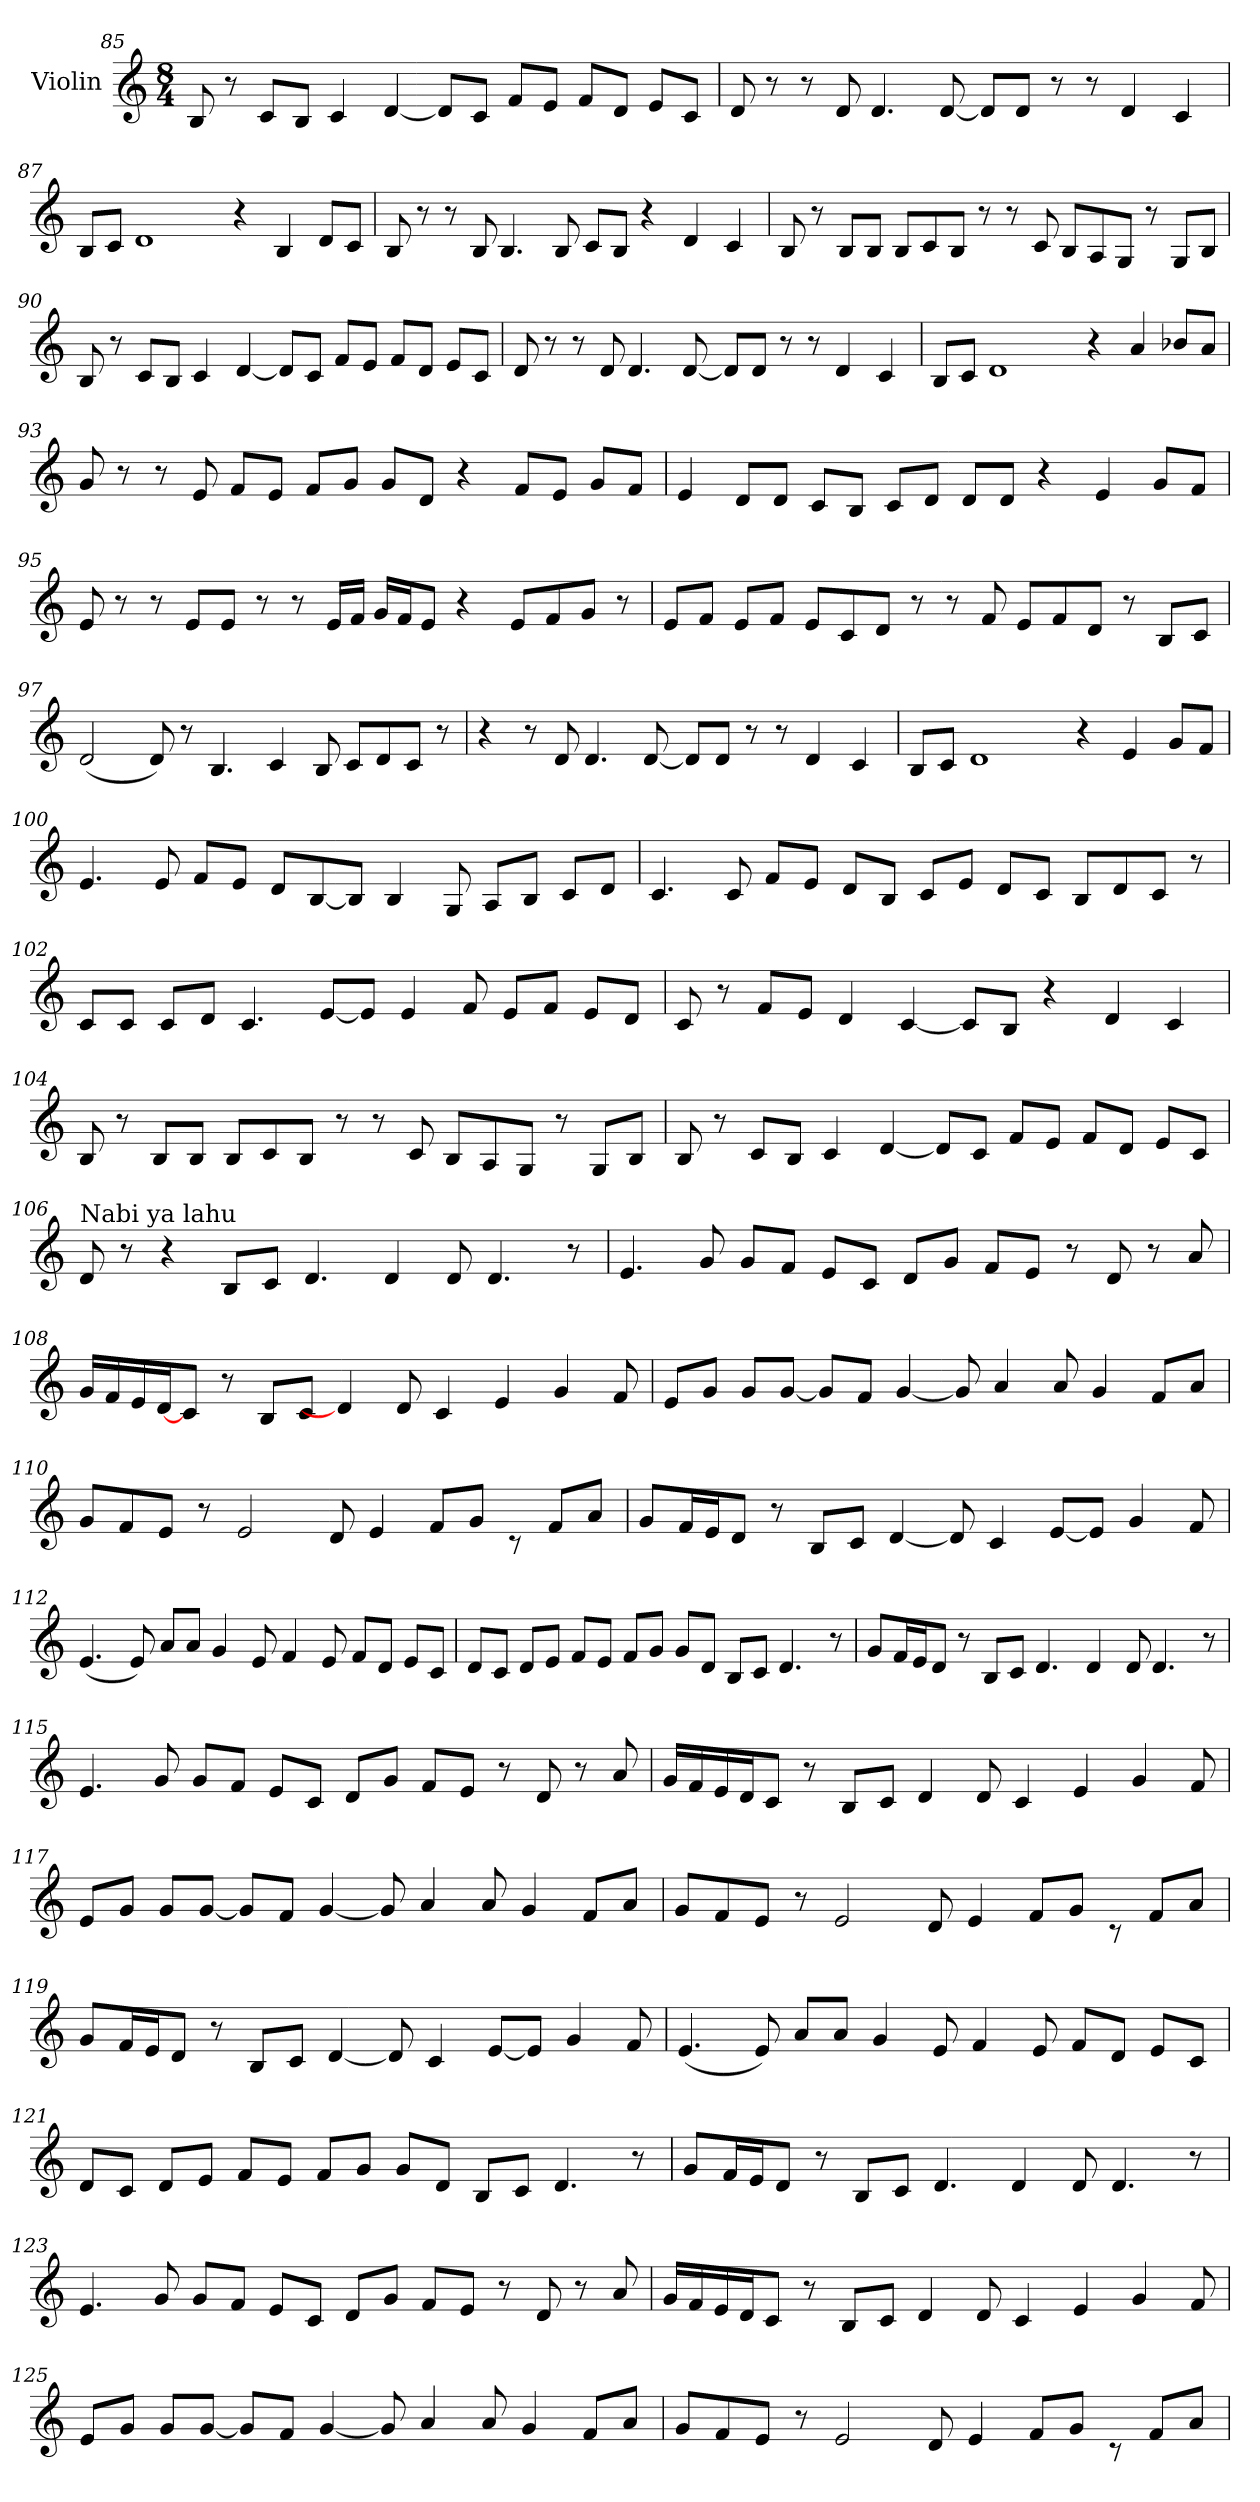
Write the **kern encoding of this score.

**kern
*part1
*staff1
*I"Violin
*clefG2
*k[]
*M8/4
=85
8B/
8r
8c/L
8B/J
4c/
[4d/
8d/L]
8c/J
8f/L
8e/J
8f/L
8d/J
8e/L
8c/J
!!LO:LB:g=z
=86
8d/
8r
8r
8d/
4.d/
[8d/
8d/L]
8d/J
8r
8r
4d/
4c/
=87
8B/L
8c/J
1d
4r
4B/
8d/L
8c/J
!!LO:LB:g=z
=88
8B/
8r
8r
8B/
4.B/
8B/
8c/L
8B/J
4r
4d/
4c/
=89
8B/
8r
8B/L
8B/J
8B/L
8c/
8B/J
8r
8r
8c/
8B/L
8A/
8G/J
8r
8G/L
8B/J
!!LO:LB:g=z
=90
8B/
8r
8c/L
8B/J
4c/
[4d/
8d/L]
8c/J
8f/L
8e/J
8f/L
8d/J
8e/L
8c/J
=91
8d/
8r
8r
8d/
4.d/
[8d/
8d/L]
8d/J
8r
8r
4d/
4c/
!!LO:LB:g=z
=92
8B/L
8c/J
1d
4r
4a/
8b-X/L
8a/J
=93
8g/
8r
8r
8e/
8f/L
8e/J
8f/L
8g/J
8g/L
8d/J
4r
8f/L
8e/J
8g/L
8f/J
!!LO:LB:g=z
=94
4e/
8d/L
8d/J
8c/L
8B/J
8c/L
8d/J
8d/L
8d/J
4r
4e/
8g/L
8f/J
=95
8e/
8r
8r
8e/L
8e/J
8r
8r
16e/LL
16f/JJ
16g/LL
16f/J
8e/J
4r
8e/L
8f/
8g/J
8r
!!LO:LB:g=z
=96
8e/L
8f/J
8e/L
8f/J
8e/L
8c/
8d/J
8r
8r
8f/
8e/L
8f/
8d/J
8r
8B/L
8c/J
=97
(<2d/
8d/)
8r
4.B/
4c/
8B/
8c/L
8d/
8c/J
8r
!!LO:PB:g=z
=98
4r
8r
8d/
4.d/
[8d/
8d/L]
8d/J
8r
8r
4d/
4c/
=99
8B/L
8c/J
1d
4r
4e/
8g/L
8f/J
!!LO:LB:g=z
=100
4.e/
8e/
8f/L
8e/J
8d/L
[8B/
8B/J]
4B/
8G/
8A/L
8B/J
8c/L
8d/J
=101
4.c/
8c/
8f/L
8e/J
8d/L
8B/J
8c/L
8e/J
8d/L
8c/J
8B/L
8d/
8c/J
8r
!!LO:LB:g=z
=102
8c/L
8c/J
8c/L
8d/J
4.c/
[8e/L
8e/J]
4e/
8f/
8e/L
8f/J
8e/L
8d/J
=103
8c/
8r
8f/L
8e/J
4d/
[4c/
8c/L]
8B/J
4r
4d/
4c/
!!LO:LB:g=z
=104
8B/
8r
8B/L
8B/J
8B/L
8c/
8B/J
8r
8r
8c/
8B/L
8A/
8G/J
8r
8G/L
8B/J
=105
8B/
8r
8c/L
8B/J
4c/
[4d/
8d/L]
8c/J
8f/L
8e/J
8f/L
8d/J
8e/L
8c/J
!!LO:LB:g=z
=106
!LO:TX:a:t=Nabi ya lahu
8d/
8r
4r
8B/L
8c/J
4.d/
4d/
8d/
4.d/
8r
=107
4.e/
8g/
8g/L
8f/J
8e/L
8c/J
8d/L
8g/J
8f/L
8e/J
8r
8d/
8r
8a/
!!LO:LB:g=z
=108
16g/LL
16f/
16e/
[16d/J
8c/J
8r
8B/L
8c/J
4d/]
8d/
4c/
4e/
4g/
8f/
=109
8e/L
8g/J
8g/L
[8g/J
8g/L]
8f/J
[4g/
8g/]
4a/
8a/
4g/
8f/L
8a/J
!!LO:LB:g=z
=110
8g/L
8f/
8e/J
8r
2e/
8d/
4e/
8f/L
8g/J
8rc
8f/L
8a/J
=111
8g/L
16f/L
16e/J
8d/J
8r
8B/L
8c/J
[4d/
8d/]
4c/
[8e/L
8e/J]
4g/
8f/
!!LO:LB:g=z
=112
(<4.e/
8e/)
8a/L
8a/J
4g/
8e/
4f/
8e/
8f/L
8d/J
8e/L
8c/J
=113
8d/L
8c/J
8d/L
8e/J
8f/L
8e/J
8f/L
8g/J
8g/L
8d/J
8B/L
8c/J
4.d/
8r
!!LO:PB:g=z
=114
8g/L
16f/L
16e/J
8d/J
8r
8B/L
8c/J
4.d/
4d/
8d/
4.d/
8r
=115
4.e/
8g/
8g/L
8f/J
8e/L
8c/J
8d/L
8g/J
8f/L
8e/J
8r
8d/
8r
8a/
!!LO:LB:g=z
=116
16g/LL
16f/
16e/
16d/J
8c/J
8r
8B/L
8c/J
4d/
8d/
4c/
4e/
4g/
8f/
=117
8e/L
8g/J
8g/L
[8g/J
8g/L]
8f/J
[4g/
8g/]
4a/
8a/
4g/
8f/L
8a/J
!!LO:LB:g=z
=118
8g/L
8f/
8e/J
8r
2e/
8d/
4e/
8f/L
8g/J
8rc
8f/L
8a/J
=119
8g/L
16f/L
16e/J
8d/J
8r
8B/L
8c/J
[4d/
8d/]
4c/
[8e/L
8e/J]
4g/
8f/
!!LO:LB:g=z
=120
(<4.e/
8e/)
8a/L
8a/J
4g/
8e/
4f/
8e/
8f/L
8d/J
8e/L
8c/J
=121
8d/L
8c/J
8d/L
8e/J
8f/L
8e/J
8f/L
8g/J
8g/L
8d/J
8B/L
8c/J
4.d/
8r
!!LO:LB:g=z
=122
8g/L
16f/L
16e/J
8d/J
8r
8B/L
8c/J
4.d/
4d/
8d/
4.d/
8r
=123
4.e/
8g/
8g/L
8f/J
8e/L
8c/J
8d/L
8g/J
8f/L
8e/J
8r
8d/
8r
8a/
!!LO:LB:g=z
=124
16g/LL
16f/
16e/
16d/J
8c/J
8r
8B/L
8c/J
4d/
8d/
4c/
4e/
4g/
8f/
=125
8e/L
8g/J
8g/L
[8g/J
8g/L]
8f/J
[4g/
8g/]
4a/
8a/
4g/
8f/L
8a/J
!!LO:LB:g=z
=126
8g/L
8f/
8e/J
8r
2e/
8d/
4e/
8f/L
8g/J
8rc
8f/L
8a/J
=
*-
